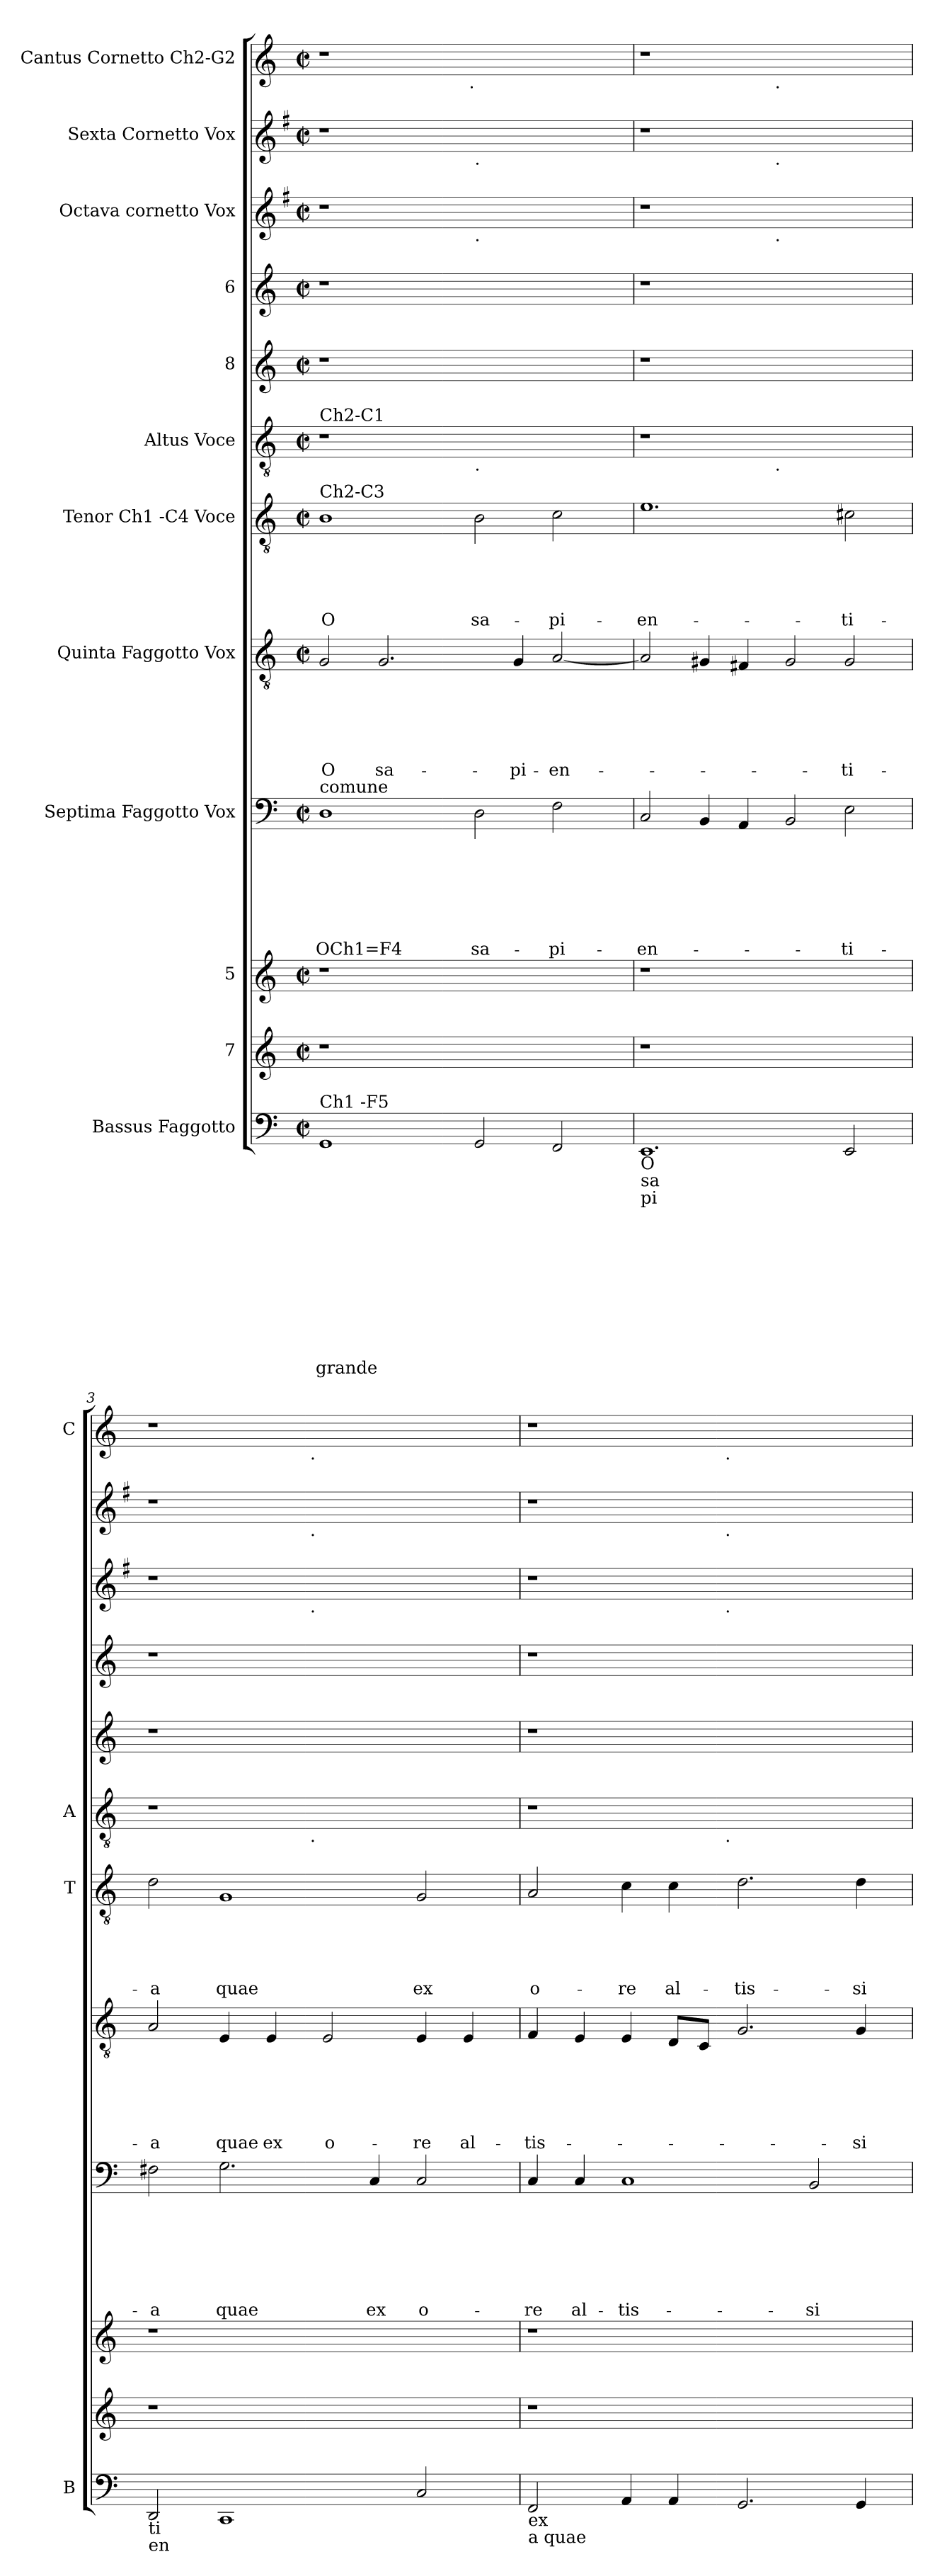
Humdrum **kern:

**kern	**text	**text	**text	**text	**text	**text	**text	**text	**text	**text	**kern	**kern	**kern	**text	**text	**text	**text	**text	**text	**text	**kern	**text	**text	**text	**text	**text	**text	**kern	**text	**text	**text	**text	**text	**kern	**kern	**kern	**kern	**kern	**kern
*part12	*part12	*part12	*part12	*part12	*part12	*part12	*part12	*part12	*part12	*part12	*part11	*part10	*part9	*part9	*part9	*part9	*part9	*part9	*part9	*part9	*part8	*part8	*part8	*part8	*part8	*part8	*part8	*part7	*part7	*part7	*part7	*part7	*part7	*part6	*part5	*part4	*part3	*part2	*part1
*staff12	*staff12	*staff12	*staff12	*staff12	*staff12	*staff12	*staff12	*staff12	*staff12	*staff12	*staff11	*staff10	*staff9	*staff9	*staff9	*staff9	*staff9	*staff9	*staff9	*staff9	*staff8	*staff8	*staff8	*staff8	*staff8	*staff8	*staff8	*staff7	*staff7	*staff7	*staff7	*staff7	*staff7	*staff6	*staff5	*staff4	*staff3	*staff2	*staff1
*I"Bassus Faggotto	*	*	*	*	*	*	*	*	*	*	*I"7	*I"5	*I"Septima Faggotto Vox	*	*	*	*	*	*	*	*I"Quinta Faggotto Vox	*	*	*	*	*	*	*I"Tenor Ch1 -C4 Voce	*	*	*	*	*	*I"Altus Voce	*I"8	*I"6	*I"Octava cornetto Vox	*I"Sexta Cornetto Vox	*I"Cantus Cornetto Ch2-G2
*I'B	*	*	*	*	*	*	*	*	*	*	*	*	*	*	*	*	*	*	*	*	*	*	*	*	*	*	*	*I'T	*	*	*	*	*	*I'A	*	*	*	*	*I'C
*clefF4	*	*	*	*	*	*	*	*	*	*	*clefG2	*clefG2	*clefF4	*	*	*	*	*	*	*	*clefGv2	*	*	*	*	*	*	*clefGv2	*	*	*	*	*	*clefGv2	*clefG2	*clefG2	*clefG2	*clefG2	*clefG2
*	*	*	*	*	*	*	*	*	*	*	*	*	*	*	*	*	*	*	*	*	*	*	*	*	*	*	*	*	*	*	*	*	*	*	*	*	*ITrd4c7	*ITrd4c7	*
*k[]	*	*	*	*	*	*	*	*	*	*	*k[]	*k[]	*k[]	*	*	*	*	*	*	*	*k[]	*	*	*	*	*	*	*k[]	*	*	*	*	*	*k[]	*k[]	*k[]	*k[]	*k[]	*k[]
*C:	*	*	*	*	*	*	*	*	*	*	*C:	*C:	*C:	*	*	*	*	*	*	*	*C:	*	*	*	*	*	*	*C:	*	*	*	*	*	*C:	*C:	*C:	*C:	*C:	*C:
*M2/2	*	*	*	*	*	*	*	*	*	*	*M2/2	*M2/2	*M2/2	*	*	*	*	*	*	*	*M2/2	*	*	*	*	*	*	*M2/2	*	*	*	*	*	*M2/2	*M2/2	*M2/2	*M2/2	*M2/2	*M2/2
*met(c|)	*	*	*	*	*	*	*	*	*	*	*met(c|)	*met(c|)	*met(c|)	*	*	*	*	*	*	*	*met(c|)	*	*	*	*	*	*	*met(c|)	*	*	*	*	*	*met(c|)	*met(c|)	*met(c|)	*met(c|)	*met(c|)	*met(c|)
=1	=1	=1	=1	=1	=1	=1	=1	=1	=1	=1	=1	=1	=1	=1	=1	=1	=1	=1	=1	=1	=1	=1	=1	=1	=1	=1	=1	=1	=1	=1	=1	=1	=1	=1	=1	=1	=1	=1	=1
!	!	!	!	!	!	!	!	!	!	!	!	!	!	!	!	!	!	!	!	!	!	!	!	!	!	!	!	!	!	!	!	!	!	!LO:TX:a:t=Ch2-C1	!	!	!	!	!
!	!	!	!	!	!	!	!	!	!	!	!	!	!	!	!	!	!	!	!	!	!	!	!	!	!	!	!	!LO:TX:a:t=Ch2-C3	!	!	!	!	!	!	!	!	!	!	!
!	!	!	!	!	!	!	!	!	!	!	!	!	!LO:TX:a:t=comune	!	!	!	!	!	!	!	!	!	!	!	!	!	!	!	!	!	!	!	!	!	!	!	!	!	!
!LO:TX:a:t=Ch1 -F5	!	!	!	!	!	!	!	!	!	!	!	!	!	!	!	!	!	!	!	!	!	!	!	!	!	!	!	!	!	!	!	!	!	!	!	!	!	!	!
!	!	!	!	!	!	!	!	!	!	!LO:LY:b:rj	!	!	!	!	!	!	!	!	!	!LO:LY:b	!	!	!	!	!	!	!LO:LY:b	!	!	!	!	!	!LO:LY:b	!	!	!	!	!	!
*	*	*	*	*	*	*	*	*	*	*	*	*	*	*	*	*	*	*	*	*	*	*	*	*	*	*	*	*	*	*	*	*	*	*	*	*	*	*	*^
1GG	.	.	.	.	.	.	.	.	.	grande	1r	1r	1D	.	.	.	.	.	.	OCh1=F4	2G/	.	.	.	.	.	O	1B	.	.	.	.	O	1r	1r	1r	1r	1r	1r	3%2ryy
!	!	!	!	!	!	!	!	!	!	!	!	!	!	!	!	!	!	!	!	!	!	!	!	!	!	!	!LO:LY:b	!	!	!	!	!	!	!	!	!	!	!	!	!
.	.	.	.	.	.	.	.	.	.	.	.	.	.	.	.	.	.	.	.	.	2.G/	.	.	.	.	.	sa-	.	.	.	.	.	.	.	.	.	.	.	.	.
.	.	.	.	.	.	.	.	.	.	.	.	.	.	.	.	.	.	.	.	.	.	.	.	.	.	.	.	.	.	.	.	.	.	.	.	.	.	.	.	6ryy
.	.	.	.	.	.	.	.	.	.	.	.	.	.	.	.	.	.	.	.	.	.	.	.	.	.	.	.	.	.	.	.	.	.	.	.	.	.	.	.	12...ryy
!	!	!	!	!	!	!	!	!	!	!	!	!	!	!	!	!	!	!	!	!	!	!	!	!	!	!	!	!	!	!	!	!	!	!	!	!	!	!	!	!LO:TX:b:t=.
.	.	.	.	.	.	.	.	.	.	.	.	.	.	.	.	.	.	.	.	.	.	.	.	.	.	.	.	.	.	.	.	.	.	.	.	.	.	.	.	3%2ryy
!	!	!	!	!	!	!	!	!	!	!	!	!	!	!	!	!	!	!	!	!	!	!	!	!	!	!	!	!	!	!	!	!	!	!	!	!	!	!LO:TX:b:t=.	!	!
!	!	!	!	!	!	!	!	!	!	!	!	!	!	!	!	!	!	!	!	!	!	!	!	!	!	!	!	!	!	!	!	!	!	!	!	!	!LO:TX:b:t=.	!	!	!
!	!	!	!	!	!	!	!	!	!	!	!	!	!	!	!	!	!	!	!	!	!	!	!	!	!	!	!	!	!	!	!	!	!	!LO:TX:b:t=.	!	!	!	!	!	!
!	!	!	!	!	!	!	!	!	!	!	!	!	!	!	!	!	!	!	!	!LO:LY:b	!	!	!	!	!	!	!	!	!	!	!	!	!LO:LY:b	!	!	!	!	!	!	!
2GG/	.	.	.	.	.	.	.	.	.	.	1ryy	1ryy	2D\	.	.	.	.	.	.	sa-	.	.	.	.	.	.	.	2B\	.	.	.	.	sa-	1ryy	1ryy	1ryy	1ryy	1ryy	1ryy	.
!	!	!	!	!	!	!	!	!	!	!	!	!	!	!	!	!	!	!	!	!	!	!	!	!	!	!	!LO:LY:b	!	!	!	!	!	!	!	!	!	!	!	!	!
.	.	.	.	.	.	.	.	.	.	.	.	.	.	.	.	.	.	.	.	.	4G/	.	.	.	.	.	-pi-	.	.	.	.	.	.	.	.	.	.	.	.	.
!	!	!	!	!	!	!	!	!	!	!	!	!	!	!	!	!	!	!	!	!LO:LY:b	!	!	!	!	!	!	!LO:LY:b	!	!	!	!	!	!LO:LY:b	!	!	!	!	!	!	!
2FF/	.	.	.	.	.	.	.	.	.	.	.	.	2F\	.	.	.	.	.	.	-pi-	[<2A/	.	.	.	.	.	-en-	2c\	.	.	.	.	-pi-	.	.	.	.	.	.	.
.	.	.	.	.	.	.	.	.	.	.	.	.	.	.	.	.	.	.	.	.	.	.	.	.	.	.	.	.	.	.	.	.	.	.	.	.	.	.	.	3ryy
.	.	.	.	.	.	.	.	.	.	.	.	.	.	.	.	.	.	.	.	.	.	.	.	.	.	.	.	.	.	.	.	.	.	.	.	.	.	.	.	96ryy
=2	=2	=2	=2	=2	=2	=2	=2	=2	=2	=2	=2	=2	=2	=2	=2	=2	=2	=2	=2	=2	=2	=2	=2	=2	=2	=2	=2	=2	=2	=2	=2	=2	=2	=2	=2	=2	=2	=2	=2	=2
!LO:TX:b:t=O	!	!	!	!	!	!	!	!	!	!	!	!	!	!	!	!	!	!	!	!	!	!	!	!	!	!	!	!	!	!	!	!	!	!	!	!	!	!	!	!
!LO:TX:b:t=sa	!	!	!	!	!	!	!	!	!	!	!	!	!	!	!	!	!	!	!	!	!	!	!	!	!	!	!	!	!	!	!	!	!	!	!	!	!	!	!	!
!LO:TX:b:t=pi	!	!	!	!	!	!	!	!	!	!	!	!	!	!	!	!	!	!	!	!	!	!	!	!	!	!	!	!	!	!	!	!	!	!	!	!	!	!	!	!
!	!	!	!	!	!	!	!	!	!	!	!	!	!	!	!	!	!	!	!	!LO:LY:b	!	!	!	!	!	!	!	!	!	!	!	!	!LO:LY:b	!	!	!	!	!	!	!
*	*	*	*	*	*	*	*	*	*	*	*	*	*	*	*	*	*	*	*	*	*	*	*	*	*	*	*	*	*	*	*	*	*	*^	*	*	*^	*^	*	*
1.EE	.	.	.	.	.	.	.	.	.	.	1r	1r	2C/	.	.	.	.	.	.	-en-	2A/]	.	.	.	.	.	.	1.e	.	.	.	.	-en-	1r	2ryy	1r	1r	1r	2ryy	1r	2ryy	1r	2ryy
.	.	.	.	.	.	.	.	.	.	.	.	.	4BB/	.	.	.	.	.	.	.	4G#X/	.	.	.	.	.	.	.	.	.	.	.	.	.	4...ryy	.	.	.	4...ryy	.	4...ryy	.	4...ryy
.	.	.	.	.	.	.	.	.	.	.	.	.	4AA/	.	.	.	.	.	.	.	4F#X/	.	.	.	.	.	.	.	.	.	.	.	.	.	.	.	.	.	.	.	.	.	.
!	!	!	!	!	!	!	!	!	!	!	!	!	!	!	!	!	!	!	!	!	!	!	!	!	!	!	!	!	!	!	!	!	!	!	!	!	!	!	!	!	!	!	!LO:TX:b:t=.
!	!	!	!	!	!	!	!	!	!	!	!	!	!	!	!	!	!	!	!	!	!	!	!	!	!	!	!	!	!	!	!	!	!	!	!	!	!	!	!	!	!LO:TX:b:t=.	!	!
!	!	!	!	!	!	!	!	!	!	!	!	!	!	!	!	!	!	!	!	!	!	!	!	!	!	!	!	!	!	!	!	!	!	!	!	!	!	!	!LO:TX:b:t=.	!	!	!	!
!	!	!	!	!	!	!	!	!	!	!	!	!	!	!	!	!	!	!	!	!	!	!	!	!	!	!	!	!	!	!	!	!	!	!	!LO:TX:b:t=.	!	!	!	!	!	!	!	!
.	.	.	.	.	.	.	.	.	.	.	.	.	.	.	.	.	.	.	.	.	.	.	.	.	.	.	.	.	.	.	.	.	.	.	1ryy	.	.	.	1ryy	.	1ryy	.	1ryy
.	.	.	.	.	.	.	.	.	.	.	1ryy	1ryy	2BB/	.	.	.	.	.	.	.	2G#/	.	.	.	.	.	.	.	.	.	.	.	.	1ryy	.	1ryy	1ryy	1ryy	.	1ryy	.	1ryy	.
!	!	!	!	!	!	!	!	!	!	!	!	!	!	!	!	!	!	!	!	!LO:LY:b	!	!	!	!	!	!	!LO:LY:b	!	!	!	!	!	!LO:LY:b	!	!	!	!	!	!	!	!	!	!
2EE/	.	.	.	.	.	.	.	.	.	.	.	.	2E\	.	.	.	.	.	.	-ti-	2G#/	.	.	.	.	.	-ti-	2c#X\	.	.	.	.	-ti-	.	.	.	.	.	.	.	.	.	.
.	.	.	.	.	.	.	.	.	.	.	.	.	.	.	.	.	.	.	.	.	.	.	.	.	.	.	.	.	.	.	.	.	.	.	32ryy	.	.	.	32ryy	.	32ryy	.	32ryy
=3	=3	=3	=3	=3	=3	=3	=3	=3	=3	=3	=3	=3	=3	=3	=3	=3	=3	=3	=3	=3	=3	=3	=3	=3	=3	=3	=3	=3	=3	=3	=3	=3	=3	=3	=3	=3	=3	=3	=3	=3	=3	=3	=3
!LO:TX:b:t=ti	!	!	!	!	!	!	!	!	!	!	!	!	!	!	!	!	!	!	!	!	!	!	!	!	!	!	!	!	!	!	!	!	!	!	!	!	!	!	!	!	!	!	!
!LO:TX:b:t=en	!	!	!	!	!	!	!	!	!	!	!	!	!	!	!	!	!	!	!	!	!	!	!	!	!	!	!	!	!	!	!	!	!	!	!	!	!	!	!	!	!	!	!
!	!	!	!	!	!	!	!	!	!	!	!	!	!	!	!	!	!	!	!	!LO:LY:b	!	!	!	!	!	!	!LO:LY:b	!	!	!	!	!	!LO:LY:b	!	!	!	!	!	!	!	!	!	!
2DD/	.	.	.	.	.	.	.	.	.	.	1r	1r	2F#X\	.	.	.	.	.	.	-a	2A/	.	.	.	.	.	-a	2d\	.	.	.	.	-a	1r	2ryy	1r	1r	1r	2ryy	1r	2ryy	1r	2ryy
!	!	!	!	!	!	!	!	!	!	!	!	!	!	!	!	!	!	!	!	!LO:LY:b	!	!	!	!	!	!	!LO:LY:b	!	!	!	!	!	!LO:LY:b	!	!	!	!	!	!	!	!	!	!
1CC	.	.	.	.	.	.	.	.	.	.	.	.	2.G\	.	.	.	.	.	.	quae	4E/	.	.	.	.	.	quae	1G	.	.	.	.	quae	.	4...ryy	.	.	.	4...ryy	.	4...ryy	.	4...ryy
!	!	!	!	!	!	!	!	!	!	!	!	!	!	!	!	!	!	!	!	!	!	!	!	!	!	!	!LO:LY:b	!	!	!	!	!	!	!	!	!	!	!	!	!	!	!	!
.	.	.	.	.	.	.	.	.	.	.	.	.	.	.	.	.	.	.	.	.	4E/	.	.	.	.	.	ex	.	.	.	.	.	.	.	.	.	.	.	.	.	.	.	.
!	!	!	!	!	!	!	!	!	!	!	!	!	!	!	!	!	!	!	!	!	!	!	!	!	!	!	!	!	!	!	!	!	!	!	!	!	!	!	!	!	!	!	!LO:TX:b:t=.
!	!	!	!	!	!	!	!	!	!	!	!	!	!	!	!	!	!	!	!	!	!	!	!	!	!	!	!	!	!	!	!	!	!	!	!	!	!	!	!	!	!LO:TX:b:t=.	!	!
!	!	!	!	!	!	!	!	!	!	!	!	!	!	!	!	!	!	!	!	!	!	!	!	!	!	!	!	!	!	!	!	!	!	!	!	!	!	!	!LO:TX:b:t=.	!	!	!	!
!	!	!	!	!	!	!	!	!	!	!	!	!	!	!	!	!	!	!	!	!	!	!	!	!	!	!	!	!	!	!	!	!	!	!	!LO:TX:b:t=.	!	!	!	!	!	!	!	!
.	.	.	.	.	.	.	.	.	.	.	.	.	.	.	.	.	.	.	.	.	.	.	.	.	.	.	.	.	.	.	.	.	.	.	1ryy	.	.	.	1ryy	.	1ryy	.	1ryy
!	!	!	!	!	!	!	!	!	!	!	!	!	!	!	!	!	!	!	!	!	!	!	!	!	!	!	!LO:LY:b	!	!	!	!	!	!	!	!	!	!	!	!	!	!	!	!
.	.	.	.	.	.	.	.	.	.	.	1ryy	1ryy	.	.	.	.	.	.	.	.	2E/	.	.	.	.	.	o-	.	.	.	.	.	.	1ryy	.	1ryy	1ryy	1ryy	.	1ryy	.	1ryy	.
!	!	!	!	!	!	!	!	!	!	!	!	!	!	!	!	!	!	!	!	!LO:LY:b	!	!	!	!	!	!	!	!	!	!	!	!	!	!	!	!	!	!	!	!	!	!	!
.	.	.	.	.	.	.	.	.	.	.	.	.	4C/	.	.	.	.	.	.	ex	.	.	.	.	.	.	.	.	.	.	.	.	.	.	.	.	.	.	.	.	.	.	.
!	!	!	!	!	!	!	!	!	!	!	!	!	!	!	!	!	!	!	!	!LO:LY:b	!	!	!	!	!	!	!LO:LY:b	!	!	!	!	!	!LO:LY:b	!	!	!	!	!	!	!	!	!	!
2C/	.	.	.	.	.	.	.	.	.	.	.	.	2C/	.	.	.	.	.	.	o-	4E/	.	.	.	.	.	-re	2G/	.	.	.	.	ex	.	.	.	.	.	.	.	.	.	.
!	!	!	!	!	!	!	!	!	!	!	!	!	!	!	!	!	!	!	!	!	!	!	!	!	!	!	!LO:LY:b	!	!	!	!	!	!	!	!	!	!	!	!	!	!	!	!
.	.	.	.	.	.	.	.	.	.	.	.	.	.	.	.	.	.	.	.	.	4E/	.	.	.	.	.	al-	.	.	.	.	.	.	.	.	.	.	.	.	.	.	.	.
.	.	.	.	.	.	.	.	.	.	.	.	.	.	.	.	.	.	.	.	.	.	.	.	.	.	.	.	.	.	.	.	.	.	.	32ryy	.	.	.	32ryy	.	32ryy	.	32ryy
=4	=4	=4	=4	=4	=4	=4	=4	=4	=4	=4	=4	=4	=4	=4	=4	=4	=4	=4	=4	=4	=4	=4	=4	=4	=4	=4	=4	=4	=4	=4	=4	=4	=4	=4	=4	=4	=4	=4	=4	=4	=4	=4	=4
!LO:TX:b:t=ex	!	!	!	!	!	!	!	!	!	!	!	!	!	!	!	!	!	!	!	!	!	!	!	!	!	!	!	!	!	!	!	!	!	!	!	!	!	!	!	!	!	!	!
!LO:TX:b:t=a quae	!	!	!	!	!	!	!	!	!	!	!	!	!	!	!	!	!	!	!	!	!	!	!	!	!	!	!	!	!	!	!	!	!	!	!	!	!	!	!	!	!	!	!
!	!	!	!	!	!	!	!	!	!	!	!	!	!	!	!	!	!	!	!	!LO:LY:b	!	!	!	!	!	!	!LO:LY:b	!	!	!	!	!	!LO:LY:b	!	!	!	!	!	!	!	!	!	!
2FF/	.	.	.	.	.	.	.	.	.	.	1r	1r	4C/	.	.	.	.	.	.	-re	4F/	.	.	.	.	.	-tis-	2A/	.	.	.	.	o-	1r	2ryy	1r	1r	1r	2ryy	1r	2ryy	1r	2ryy
!	!	!	!	!	!	!	!	!	!	!	!	!	!	!	!	!	!	!	!	!LO:LY:b	!	!	!	!	!	!	!	!	!	!	!	!	!	!	!	!	!	!	!	!	!	!	!
.	.	.	.	.	.	.	.	.	.	.	.	.	4C/	.	.	.	.	.	.	al-	4E/	.	.	.	.	.	.	.	.	.	.	.	.	.	.	.	.	.	.	.	.	.	.
!	!	!	!	!	!	!	!	!	!	!	!	!	!	!	!	!	!	!	!	!LO:LY:b	!	!	!	!	!	!	!	!	!	!	!	!	!LO:LY:b	!	!	!	!	!	!	!	!	!	!
4AA/	.	.	.	.	.	.	.	.	.	.	.	.	1C	.	.	.	.	.	.	-tis-	4E/	.	.	.	.	.	.	4c\	.	.	.	.	-re	.	4...ryy	.	.	.	4...ryy	.	4...ryy	.	4...ryy
!	!	!	!	!	!	!	!	!	!	!	!	!	!	!	!	!	!	!	!	!	!	!	!	!	!	!	!	!	!	!	!	!	!LO:LY:b	!	!	!	!	!	!	!	!	!	!
4AA/	.	.	.	.	.	.	.	.	.	.	.	.	.	.	.	.	.	.	.	.	8D/L	.	.	.	.	.	.	4c\	.	.	.	.	al-	.	.	.	.	.	.	.	.	.	.
.	.	.	.	.	.	.	.	.	.	.	.	.	.	.	.	.	.	.	.	.	8C/J	.	.	.	.	.	.	.	.	.	.	.	.	.	.	.	.	.	.	.	.	.	.
!	!	!	!	!	!	!	!	!	!	!	!	!	!	!	!	!	!	!	!	!	!	!	!	!	!	!	!	!	!	!	!	!	!	!	!	!	!	!	!	!	!	!	!LO:TX:b:t=.
!	!	!	!	!	!	!	!	!	!	!	!	!	!	!	!	!	!	!	!	!	!	!	!	!	!	!	!	!	!	!	!	!	!	!	!	!	!	!	!	!	!LO:TX:b:t=.	!	!
!	!	!	!	!	!	!	!	!	!	!	!	!	!	!	!	!	!	!	!	!	!	!	!	!	!	!	!	!	!	!	!	!	!	!	!	!	!	!	!LO:TX:b:t=.	!	!	!	!
!	!	!	!	!	!	!	!	!	!	!	!	!	!	!	!	!	!	!	!	!	!	!	!	!	!	!	!	!	!	!	!	!	!	!	!LO:TX:b:t=.	!	!	!	!	!	!	!	!
.	.	.	.	.	.	.	.	.	.	.	.	.	.	.	.	.	.	.	.	.	.	.	.	.	.	.	.	.	.	.	.	.	.	.	1ryy	.	.	.	1ryy	.	1ryy	.	1ryy
!	!	!	!	!	!	!	!	!	!	!	!	!	!	!	!	!	!	!	!	!	!	!	!	!	!	!	!	!	!	!	!	!	!LO:LY:b	!	!	!	!	!	!	!	!	!	!
2.GG/	.	.	.	.	.	.	.	.	.	.	1ryy	1ryy	.	.	.	.	.	.	.	.	2.G/	.	.	.	.	.	.	2.d\	.	.	.	.	-tis-	1ryy	.	1ryy	1ryy	1ryy	.	1ryy	.	1ryy	.
!	!	!	!	!	!	!	!	!	!	!	!	!	!	!	!	!	!	!	!	!LO:LY:b	!	!	!	!	!	!	!	!	!	!	!	!	!	!	!	!	!	!	!	!	!	!	!
.	.	.	.	.	.	.	.	.	.	.	.	.	2BB/	.	.	.	.	.	.	-si-	.	.	.	.	.	.	.	.	.	.	.	.	.	.	.	.	.	.	.	.	.	.	.
!	!	!	!	!	!	!	!	!	!	!	!	!	!	!	!	!	!	!	!	!	!	!	!	!	!	!	!LO:LY:b	!	!	!	!	!	!LO:LY:b	!	!	!	!	!	!	!	!	!	!
4GG/	.	.	.	.	.	.	.	.	.	.	.	.	.	.	.	.	.	.	.	.	4G/	.	.	.	.	.	-si-	4d\	.	.	.	.	-si-	.	.	.	.	.	.	.	.	.	.
.	.	.	.	.	.	.	.	.	.	.	.	.	.	.	.	.	.	.	.	.	.	.	.	.	.	.	.	.	.	.	.	.	.	.	32ryy	.	.	.	32ryy	.	32ryy	.	32ryy
*	*	*	*	*	*	*	*	*	*	*	*	*	*	*	*	*	*	*	*	*	*	*	*	*	*	*	*	*	*	*	*	*	*	*	*	*	*	*v	*v	*	*	*v	*v
*	*	*	*	*	*	*	*	*	*	*	*	*	*	*	*	*	*	*	*	*	*	*	*	*	*	*	*	*	*	*	*	*	*	*v	*v	*	*	*	*v	*v	*
=	=	=	=	=	=	=	=	=	=	=	=	=	=	=	=	=	=	=	=	=	=	=	=	=	=	=	=	=	=	=	=	=	=	=	=	=	=	=	=
*-	*-	*-	*-	*-	*-	*-	*-	*-	*-	*-	*-	*-	*-	*-	*-	*-	*-	*-	*-	*-	*-	*-	*-	*-	*-	*-	*-	*-	*-	*-	*-	*-	*-	*-	*-	*-	*-	*-	*-
